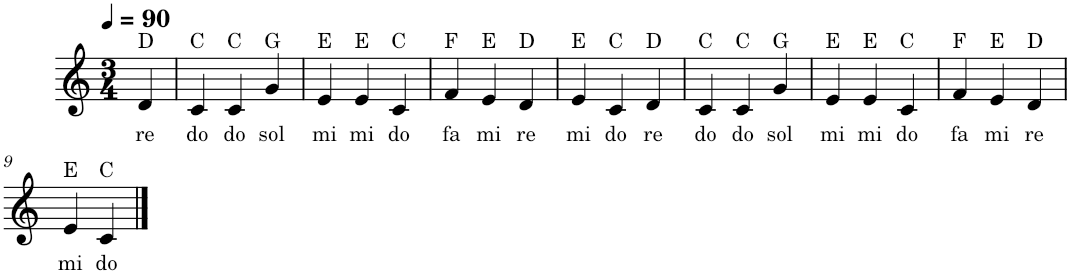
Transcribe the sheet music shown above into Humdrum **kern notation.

**kern	**text
*part1	*part1
*staff1	*staff1
*I"Piano	*
*I'Pno.	*
*clefG2	*
*k[]	*
*M3/4	*
*MM90	*
=1	=1
!LO:TX:a:t=D	!
!	!LO:LY:b
4d/	re
=2	=2
!LO:TX:a:t=C	!
!	!LO:LY:b
4c/	do
!LO:TX:a:t=C	!
!	!LO:LY:b
4c/	do
!LO:TX:a:t=G	!
!	!LO:LY:b
4g/	sol
=3	=3
!LO:TX:a:t=E	!
!	!LO:LY:b
4e/	mi
!LO:TX:a:t=E	!
!	!LO:LY:b
4e/	mi
!LO:TX:a:t=C	!
!	!LO:LY:b
4c/	do
=4	=4
!LO:TX:a:t=F	!
!	!LO:LY:b
4f/	fa
!LO:TX:a:t=E	!
!	!LO:LY:b
4e/	mi
!LO:TX:a:t=D	!
!	!LO:LY:b
4d/	re
=5	=5
!LO:TX:a:t=E	!
!	!LO:LY:b
4e/	mi
!LO:TX:a:t=C	!
!	!LO:LY:b
4c/	do
!LO:TX:a:t=D	!
!	!LO:LY:b
4d/	re
=6	=6
!LO:TX:a:t=C	!
!	!LO:LY:b
4c/	do
!LO:TX:a:t=C	!
!	!LO:LY:b
4c/	do
!LO:TX:a:t=G	!
!	!LO:LY:b
4g/	sol
=7	=7
!LO:TX:a:t=E	!
!	!LO:LY:b
4e/	mi
!LO:TX:a:t=E	!
!	!LO:LY:b
4e/	mi
!LO:TX:a:t=C	!
!	!LO:LY:b
4c/	do
=8	=8
!LO:TX:a:t=F	!
!	!LO:LY:b
4f/	fa
!LO:TX:a:t=E	!
!	!LO:LY:b
4e/	mi
!LO:TX:a:t=D	!
!	!LO:LY:b
4d/	re
!!LO:LB:g=z
=9	=9
!LO:TX:a:t=E	!
!	!LO:LY:b
4e/	mi
!LO:TX:a:t=C	!
!	!LO:LY:b
4c/	do
==	==
*-	*-
